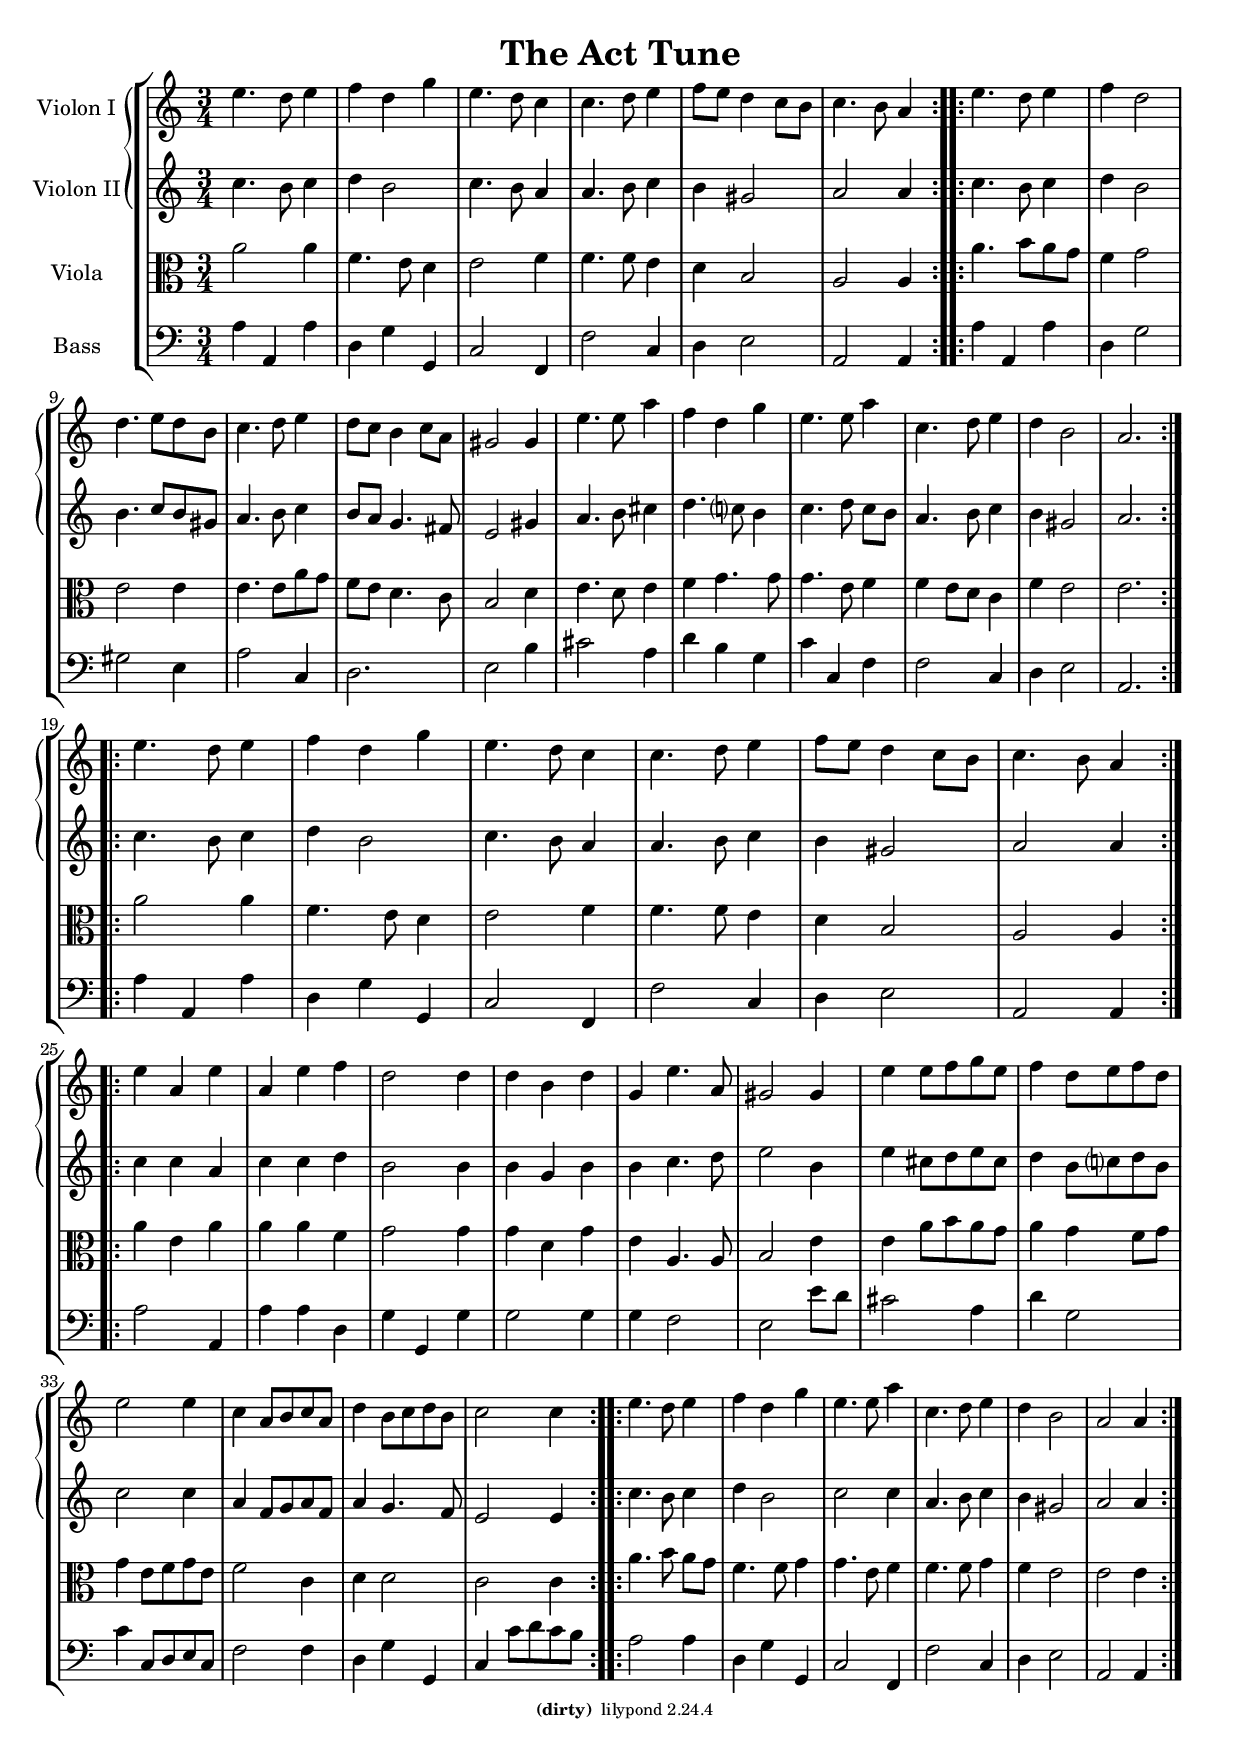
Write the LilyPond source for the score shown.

\version "2.18.2"

\include "../../tagline.ily"

breaks = {
  s2.*18 \break
  s2.*6 \break
}

#(set-global-staff-size 19)

\paper {
  #(set-paper-size "a4")
  print-page-number = ##f
  between-system-padding = #0.1
  between-system-space = #0.1
  ragged-last-bottom = ##f
  ragged-bottom = ##f
  oddFooterMarkup = \gitTagline
  evenFooterMarkup = \gitTagline
}

\version "2.18.2"

\header {
  title = "The Act Tune"
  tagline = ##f
}

global = {
  \key a \minor
  \time 3/4
}

violinI = \relative c'' {
  \global

  \repeat volta 2 {
    e4. d8 e4
    f d g
    e4. d8 c4
    c4. d8 e4
    f8 e d4 c8 b
    c4. b8 a4
  }
  \repeat volta 2 {
    e'4. d8 e4
    f d2
    d4. e8 d b
    c4. d8 e4
    d8 c b4 c8 a 
    gis2 gis4
    
    e'4. e8 a4
    f d g
    e4. e8 a4
    c,4. d8 e4
    d b2
    a2.
  }
  \repeat volta 2 {
    e'4. d8 e4
    f d g
    e4. d8 c4
    c4. d8 e4
    f8 e d4 c8 b
    c4. b8 a4
  }
  \repeat volta 2 {
    e' a, e'
    a, e' f
    d2 d4
    d b d
    g, e'4. a,8
    gis2 gis4
    
    e' e8 f g e
    f4 d8 e f d
    e2 e4
    c a8 b c a
    d4 b8 c d b
    c2 c4
  }
  \repeat volta 2 {
    e4. d8 e4
    f d g
    e4. e8 a4
    c,4. d8 e4
    d b2
    a a4
  }
}

violinII = \relative c'' {
  \global

  \repeat volta 2 {
    c4. b8 c4
    d b2
    c4. b8 a4
    a4. b8 c4
    b gis2
    a a4
  }
  \repeat volta 2 {
    c4. b8 c4
    d b2
    b4. c8 b gis
    a4. b8 c4
    b8 a g4. fis8
    e2 gis4
    
    a4. b8 cis4
    d4. c?8 b4
    c4. d8 c[ b]
    a4. b8 c4
    b gis2
    a2.
  }
  \repeat volta 2 {
    c4. b8 c4
    d b2
    c4. b8 a4
    a4. b8 c4
    b gis2
    a a4
  }
  \repeat volta 2 {
    c c a
    c c d
    b2 b4
    b g b
    b c4. d8
    e2 b4
    
    e4 cis8 d e cis
    d4 b8 c? d b
    c2 c4
    a f8 g a f
    a4 g4. f8
    e2 e4
  }
  \repeat volta 2 {
    c'4. b8 c4 
    d b2
    c2 c4
    a4. b8 c4
    b gis2
    a a4
  }
}

viola = \relative c'' {
  \global

  \repeat volta 2 {
    a2 a4
    f4. e8 d4
    e2 f4
    f4. f8 e4
    d b2
    a2 a4
  }
  \repeat volta 2 {
    a'4. b8 a g
    f4 g2
    e e4
    e4. e8 a g
    f e d4. c8
    b2 d4
    
    e4. d8 e4
    f g4. g8
    g4. e8 f4
    f e8 d c4
    f e2
    e2.
  }
  \repeat volta 2 {
    a2 a4
    f4. e8 d4
    e2 f4
    f4. f8 e4
    d b2
    a2 a4
  }
  \repeat volta 2 {
    a' e a
    a a f
    g2 g4
    g d g
    e a,4. a8
    b2 e4
    
    e a8 b a g
    a4 g f8 g
    g4 e8 f g e
    f2 c4
    d d2
    c c4
  }
  \repeat volta 2 {
    a'4. b8 a[ g]
    f4. f8 g4
    g4. e8 f4
    f4. f8 g4
    f e2
    e e4
  }
}

bass = \relative c' {
  \global
  
  \repeat volta 2 {
    a4 a, a'
    d, g g,
    c2 f,4
    f'2 c4
    d e2
    a, a4
  }
  \repeat volta 2 {
    a' a, a'
    d, g2
    gis e4
    a2 c,4
    d2.
    e2 b'4
    
    cis2 a4
    d b g
    c c, f
    f2 c4 
    d e2
    a,2.
  }
  \repeat volta 2 {
    a'4 a, a'
    d, g g,
    c2 f,4
    f'2 c4
    d e2
    a, a4
  }
  \repeat volta 2 {
    a'2 a,4
    a' a d,
    g g, g'
    g2 g4
    g f2
    e e'8 d
    
    cis2 a4
    d g,2
    c4 c,8 d e c
    f2 f4
    d g g,
    c c'8 d c b
  }
  \repeat volta 2 {
    a2 a4
    d, g g,
    c2 f,4
    f'2 c4
    d e2
    a, a4
  }
}


violinIPart = \new Staff \with {
  instrumentName = "Violon I"
} \violinI

violinIIPart = \new Staff \with {
  instrumentName = "Violon II"
} \violinII

violaPart = \new Staff \with {
  instrumentName = "Viola"
} { \clef alto \viola }

bassPart = \new Staff \with {
  instrumentName = "Bass"
} << { \clef "bass" \bass } \breaks >>


\score {
  \new StaffGroup  
  <<
    \new GrandStaff <<
      \violinIPart
      \violinIIPart
    >>
    \violaPart
    \bassPart
  >>
  \layout { }
}

